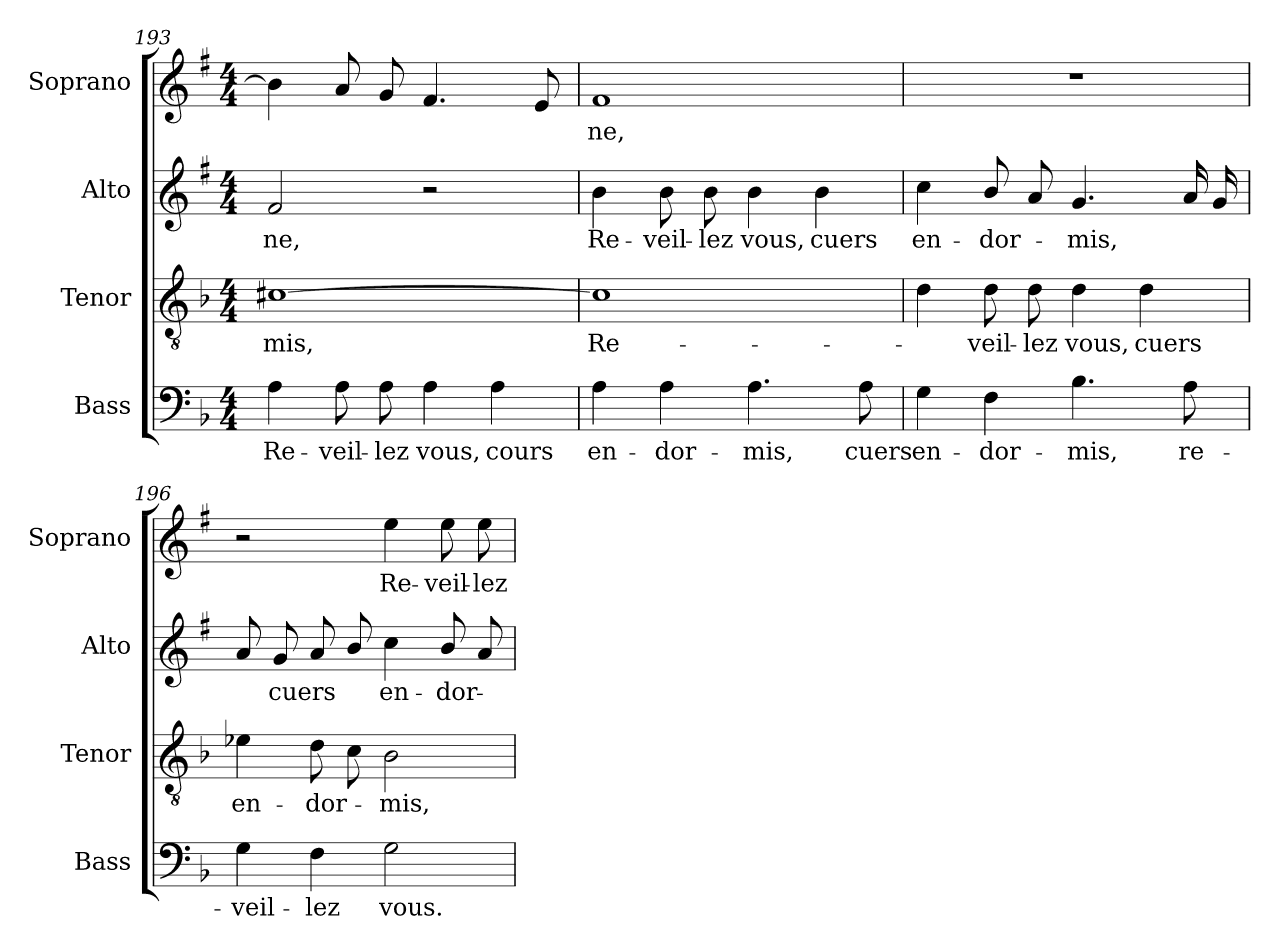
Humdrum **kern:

**kern	**text	**kern	**text	**kern	**text	**kern	**text
*part4	*part4	*part3	*part3	*part2	*part2	*part1	*part1
*staff4	*staff4	*staff3	*staff3	*staff2	*staff2	*staff1	*staff1
*I"Bass	*	*I"Tenor	*	*I"Alto	*	*I"Soprano	*
*I'Bass	*	*I'Tenor	*	*I'Alto	*	*I'Soprano	*
!!LO:LB:g=z
*clefF4	*	*clefGv2	*	*clefG2	*	*clefG2	*
*	*	*	*	*ITrd1c2	*	*ITrd1c2	*
*k[b-]	*	*k[b-]	*	*k[b-]	*	*k[b-]	*
*d:	*	*d:	*	*d:	*	*d:	*
*M4/4	*	*M4/4	*	*M4/4	*	*M4/4	*
=193	=193	=193	=193	=193	=193	=193	=193
!	!LO:LY:b:color=#000000	!	!	!	!	!	!
!	!	!	!LO:LY:b:color=#000000	!	!	!	!
!	!	!	!	!	!LO:LY:b:color=#000000	!	!
4Ai\	Re-	[1c#Xi	-mis,	2ei/	-ne,	4ai\]	.
!	!LO:LY:b:color=#000000	!	!	!	!	!	!
8Ai\	-veil-	.	.	.	.	8gi/	.
!	!LO:LY:b:color=#000000	!	!	!	!	!	!
8Ai\	-lez	.	.	.	.	8fi/	.
!	!LO:LY:b:color=#000000	!	!	!	!	!	!
4Ai\	vous,	.	.	2r	.	4.ei/	.
!	!LO:LY:b:color=#000000	!	!	!	!	!	!
4Ai\	cours	.	.	.	.	.	.
.	.	.	.	.	.	8di/	.
=194	=194	=194	=194	=194	=194	=194	=194
!	!LO:LY:b:color=#000000	!	!	!	!	!	!
!	!	!	!LO:LY:b:color=#000000	!	!	!	!
!	!	!	!	!	!LO:LY:b:color=#000000	!	!
!	!	!	!	!	!	!	!LO:LY:b:color=#000000
4Ai\	en-	1c#i]	Re-	4ai\	Re-	1ei	-ne,
!	!LO:LY:b:color=#000000	!	!	!	!	!	!
!	!	!	!	!	!LO:LY:b:color=#000000	!	!
4Ai\	-dor-	.	.	8ai\	-veil-	.	.
!	!	!	!	!	!LO:LY:b:color=#000000	!	!
.	.	.	.	8ai\	-lez	.	.
!	!LO:LY:b:color=#000000	!	!	!	!	!	!
!	!	!	!	!	!LO:LY:b:color=#000000	!	!
4.Ai\	-mis,	.	.	4ai\	vous,	.	.
!	!	!	!	!	!LO:LY:b:color=#000000	!	!
.	.	.	.	4ai\	cuers	.	.
!	!LO:LY:b:color=#000000	!	!	!	!	!	!
8Ai\	cuers	.	.	.	.	.	.
=195	=195	=195	=195	=195	=195	=195	=195
!	!LO:LY:b:color=#000000	!	!	!	!	!	!
!	!	!	!	!	!LO:LY:b:color=#000000	!	!
4Gi\	en-	4di\	.	4b-i\	en-	1r	.
!	!LO:LY:b:color=#000000	!	!	!	!	!	!
!	!	!	!LO:LY:b:color=#000000	!	!	!	!
!	!	!	!	!	!LO:LY:b:color=#000000	!	!
4Fi\	-dor-	8di\	-veil-	8ai/	-dor-	.	.
!	!	!	!LO:LY:b:color=#000000	!	!	!	!
.	.	8di\	-lez	8gi/	.	.	.
!	!LO:LY:b:color=#000000	!	!	!	!	!	!
!	!	!	!LO:LY:b:color=#000000	!	!	!	!
!	!	!	!	!	!LO:LY:b:color=#000000	!	!
4.B-i\	-mis,	4di\	vous,	4.fi/	-mis,	.	.
!	!	!	!LO:LY:b:color=#000000	!	!	!	!
.	.	4di\	cuers	.	.	.	.
!	!LO:LY:b:color=#000000	!	!	!	!	!	!
8Ai\	re-	.	.	16gi/	.	.	.
.	.	.	.	16fi/	.	.	.
!!LO:LB:g=z
=196	=196	=196	=196	=196	=196	=196	=196
!	!LO:LY:b:color=#000000	!	!	!	!	!	!
!	!	!	!LO:LY:b:color=#000000	!	!	!	!
4Gi\	-veil-	4e-Xi\	en-	8gi/	.	2r	.
!	!	!	!	!	!LO:LY:b:color=#000000	!	!
.	.	.	.	8fi/	cuers	.	.
!	!LO:LY:b:color=#000000	!	!	!	!	!	!
!	!	!	!LO:LY:b:color=#000000	!	!	!	!
4Fi\	-lez	8di\	-dor-	8gi/	.	.	.
.	.	8ci\	.	8ai/	.	.	.
!	!LO:LY:b:color=#000000	!	!	!	!	!	!
!	!	!	!LO:LY:b:color=#000000	!	!	!	!
!	!	!	!	!	!LO:LY:b:color=#000000	!	!
!	!	!	!	!	!	!	!LO:LY:b:color=#000000
2Gi\	vous.	2B-i\	-mis,	4b-i\	en-	4ddi\	Re-
!	!	!	!	!	!LO:LY:b:color=#000000	!	!
!	!	!	!	!	!	!	!LO:LY:b:color=#000000
.	.	.	.	8ai/	-dor-	8ddi\	-veil-
!	!	!	!	!	!	!	!LO:LY:b:color=#000000
.	.	.	.	8gi/	.	8ddi\	-lez
=	=	=	=	=	=	=	=
*-	*-	*-	*-	*-	*-	*-	*-
